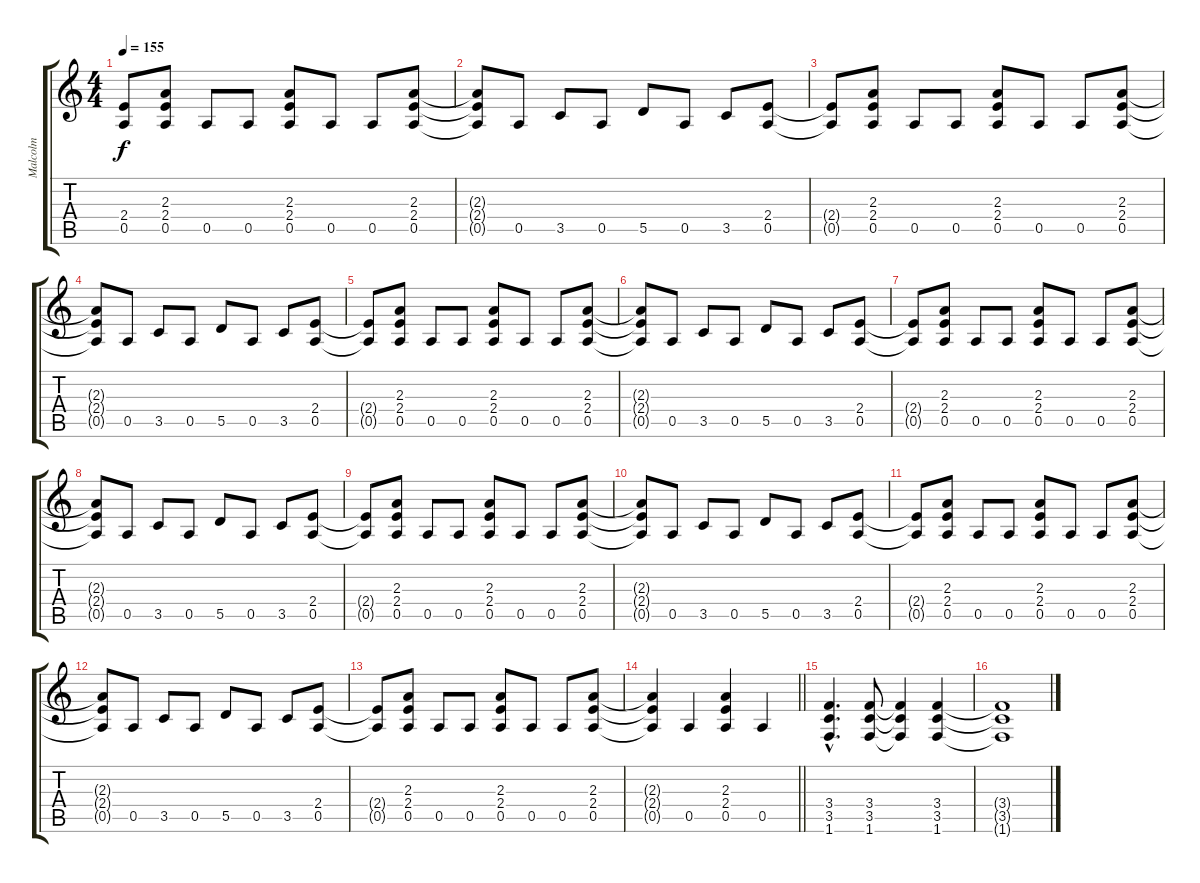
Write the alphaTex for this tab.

\track ("Malcolm" "Malcolm") {instrument overdrivenguitar}
\staff {score tabs}
\tuning (E4 B3 G3 D3 A2 E2) {hide}
\ts (4 4)
\tempo 155
\clef g2
\ks c
(2.4{t} 0.5{t}).8{dy f} (2.3 2.4 0.5).8 0.5.8 0.5.8 (2.3 2.4 0.5).8 0.5.8 0.5.8 (2.3 2.4 0.5).8 |
(2.3{t} 2.4{t} 0.5{t}).8 0.5.8 3.5.8 0.5.8 5.5.8 0.5.8 3.5.8 (2.4 0.5).8 |
(2.4{t} 0.5{t}).8 (2.3 2.4 0.5).8 0.5.8 0.5.8 (2.3 2.4 0.5).8 0.5.8 0.5.8 (2.3 2.4 0.5).8 |
(2.3{t} 2.4{t} 0.5{t}).8 0.5.8 3.5.8 0.5.8 5.5.8 0.5.8 3.5.8 (2.4 0.5).8 |
(2.4{t} 0.5{t}).8 (2.3 2.4 0.5).8 0.5.8 0.5.8 (2.3 2.4 0.5).8 0.5.8 0.5.8 (2.3 2.4 0.5).8 |
(2.3{t} 2.4{t} 0.5{t}).8 0.5.8 3.5.8 0.5.8 5.5.8 0.5.8 3.5.8 (2.4 0.5).8 |
(2.4{t} 0.5{t}).8 (2.3 2.4 0.5).8 0.5.8 0.5.8 (2.3 2.4 0.5).8 0.5.8 0.5.8 (2.3 2.4 0.5).8 |
(2.3{t} 2.4{t} 0.5{t}).8 0.5.8 3.5.8 0.5.8 5.5.8 0.5.8 3.5.8 (2.4 0.5).8 |
(2.4{t} 0.5{t}).8 (2.3 2.4 0.5).8 0.5.8 0.5.8 (2.3 2.4 0.5).8 0.5.8 0.5.8 (2.3 2.4 0.5).8 |
(2.3{t} 2.4{t} 0.5{t}).8 0.5.8 3.5.8 0.5.8 5.5.8 0.5.8 3.5.8 (2.4 0.5).8 |
(2.4{t} 0.5{t}).8 (2.3 2.4 0.5).8 0.5.8 0.5.8 (2.3 2.4 0.5).8 0.5.8 0.5.8 (2.3 2.4 0.5).8 |
(2.3{t} 2.4{t} 0.5{t}).8 0.5.8 3.5.8 0.5.8 5.5.8 0.5.8 3.5.8 (2.4 0.5).8 |
(2.4{t} 0.5{t}).8 (2.3 2.4 0.5).8 0.5.8 0.5.8 (2.3 2.4 0.5).8 0.5.8 0.5.8 (2.3 2.4 0.5).8 |
\barLineRight lightlight
(2.3{t} 2.4{t} 0.5{t}).4 0.5.4 (2.3 2.4 0.5).4 0.5.4 |
(3.4{hac} 3.5{hac} 1.6{hac}).4{d} (3.4 3.5 1.6).8 (3.4{t} 3.5{t} 1.6{t}).4 (3.4 3.5 1.6).4 |
(3.4{t} 3.5{t} 1.6{t}).1
